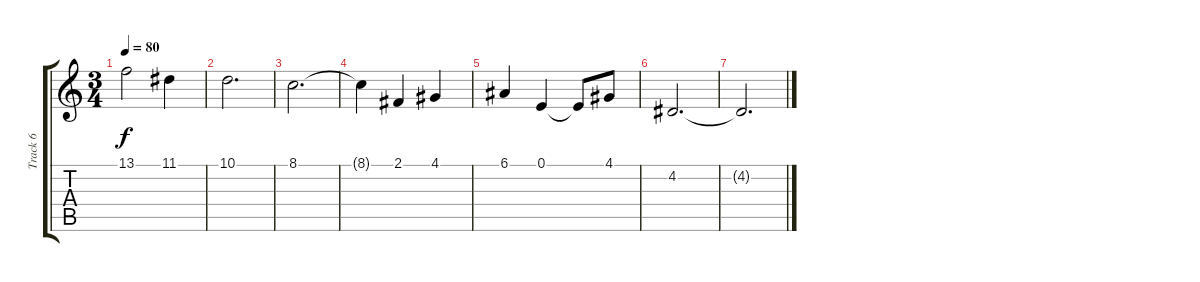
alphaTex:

\track ("Track 6" "Track 6") {instrument clarinet}
\staff {score tabs}
\tuning (E4 B3 G3 D3 A2 E2) {hide}
\ts (3 4)
\tempo 80
\clef g2
\ks c
13.1.2{dy f} 11.1.4 |
10.1.2{d} |
8.1.2{d} |
8.1{t}.4 2.1.4 4.1.4 |
6.1.4 0.1.4 0.1{t}.8 4.1.8 |
4.2.2{d} |
4.2{t}.2{d}
